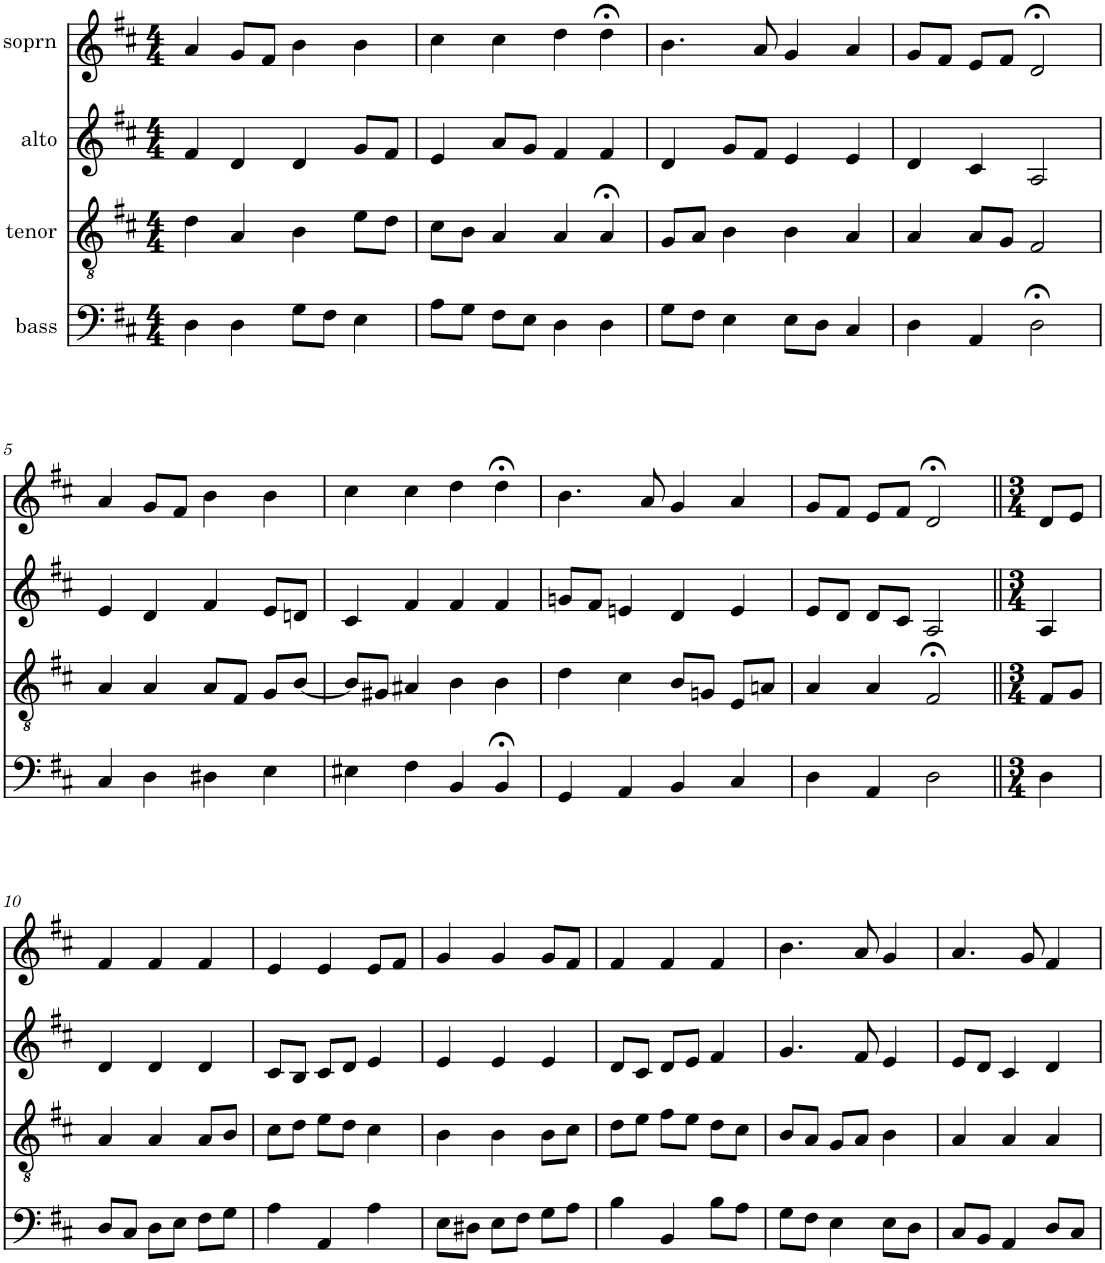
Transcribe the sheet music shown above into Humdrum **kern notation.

**kern	**kern	**kern	**kern
*part4	*part3	*part2	*part1
*staff4	*staff3	*staff2	*staff1
*I"bass	*I"tenor	*I"alto	*I"soprn
*clefF4	*clefGv2	*clefG2	*clefG2
*k[f#c#]	*k[f#c#]	*k[f#c#]	*k[f#c#]
*D:	*D:	*D:	*D:
*M4/4	*M4/4	*M4/4	*M4/4
=1	=1	=1	=1
4D\	4d\	4f#/	4a/
4D\	4A/	4d/	8g/L
.	.	.	8f#/J
8G\L	4B\	4d/	4b\
8F#\J	.	.	.
4E\	8e\L	8g/L	4b\
.	8d\J	8f#/J	.
=2	=2	=2	=2
8A\L	8c#\L	4e/	4cc#\
8G\J	8B\J	.	.
8F#\L	4A/	8a/L	4cc#\
8E\J	.	8g/J	.
4D\	4A/	4f#/	4dd\
4D\	4A;</	4f#/	4dd;<\
=3	=3	=3	=3
8G\L	8G/L	4d/	4.b\
8F#\J	8A/J	.	.
4E\	4B\	8g/L	.
.	.	8f#/J	8a/
8E\L	4B\	4e/	4g/
8D\J	.	.	.
4C#/	4A/	4e/	4a/
=4	=4	=4	=4
4D\	4A/	4d/	8g/L
.	.	.	8f#/J
4AA/	8A/L	4c#/	8e/L
.	8G/J	.	8f#/J
2D;<\	2F#/	2A/	2d;</
!!LO:LB:g=z
=5	=5	=5	=5
4C#/	4A/	4e/	4a/
4D\	4A/	4d/	8g/L
.	.	.	8f#/J
4D#X\	8A/L	4f#/	4b\
.	8F#/J	.	.
4E\	8G/L	8e/L	4b\
.	[8B/J	8dn/J	.
=6	=6	=6	=6
4E#X\	8B/L]	4c#/	4cc#\
.	8G#X/J	.	.
4F#\	4A#X/	4f#/	4cc#\
4BB/	4B\	4f#/	4dd\
4BB;</	4B\	4f#/	4dd;<\
=7	=7	=7	=7
4GG/	4d\	8gn/L	4.b\
.	.	8f#/J	.
4AA/	4c#\	4en/	.
.	.	.	8a/
4BB/	8B/L	4d/	4g/
.	8Gn/J	.	.
4C#/	8E/L	4e/	4a/
.	8An/J	.	.
=8	=8	=8	=8
4D\	4A/	8e/L	8g/L
.	.	8d/J	8f#/J
4AA/	4A/	8d/L	8e/L
.	.	8c#/J	8f#/J
2D\	2F#;</	2A/	2d;</
=9||	=9||	=9||	=9||
*M3/4	*M3/4	*M3/4	*M3/4
4D\	8F#/L	4A/	8d/L
.	8G/J	.	8e/J
!!LO:LB:g=z
=10	=10	=10	=10
8D/L	4A/	4d/	4f#/
8C#/J	.	.	.
8D\L	4A/	4d/	4f#/
8E\J	.	.	.
8F#\L	8A/L	4d/	4f#/
8G\J	8B/J	.	.
=11	=11	=11	=11
4A\	8c#\L	8c#/L	4e/
.	8d\J	8B/J	.
4AA/	8e\L	8c#/L	4e/
.	8d\J	8d/J	.
4A\	4c#\	4e/	8e/L
.	.	.	8f#/J
=12	=12	=12	=12
8E\L	4B\	4e/	4g/
8D#X\J	.	.	.
8E\L	4B\	4e/	4g/
8F#\J	.	.	.
8G\L	8B\L	4e/	8g/L
8A\J	8c#\J	.	8f#/J
=13	=13	=13	=13
4B\	8d\L	8d/L	4f#/
.	8e\J	8c#/J	.
4BB/	8f#\L	8d/L	4f#/
.	8e\J	8e/J	.
8B\L	8d\L	4f#/	4f#/
8A\J	8c#\J	.	.
=14	=14	=14	=14
8G\L	8B/L	4.g/	4.b\
8F#\J	8A/J	.	.
4E\	8G/L	.	.
.	8A/J	8f#/	8a/
8E\L	4B\	4e/	4g/
8D\J	.	.	.
=15	=15	=15	=15
8C#/L	4A/	8e/L	4.a/
8BB/J	.	8d/J	.
4AA/	4A/	4c#/	.
.	.	.	8g/
8D/L	4A/	4d/	4f#/
8C#/J	.	.	.
=	=	=	=
*-	*-	*-	*-
